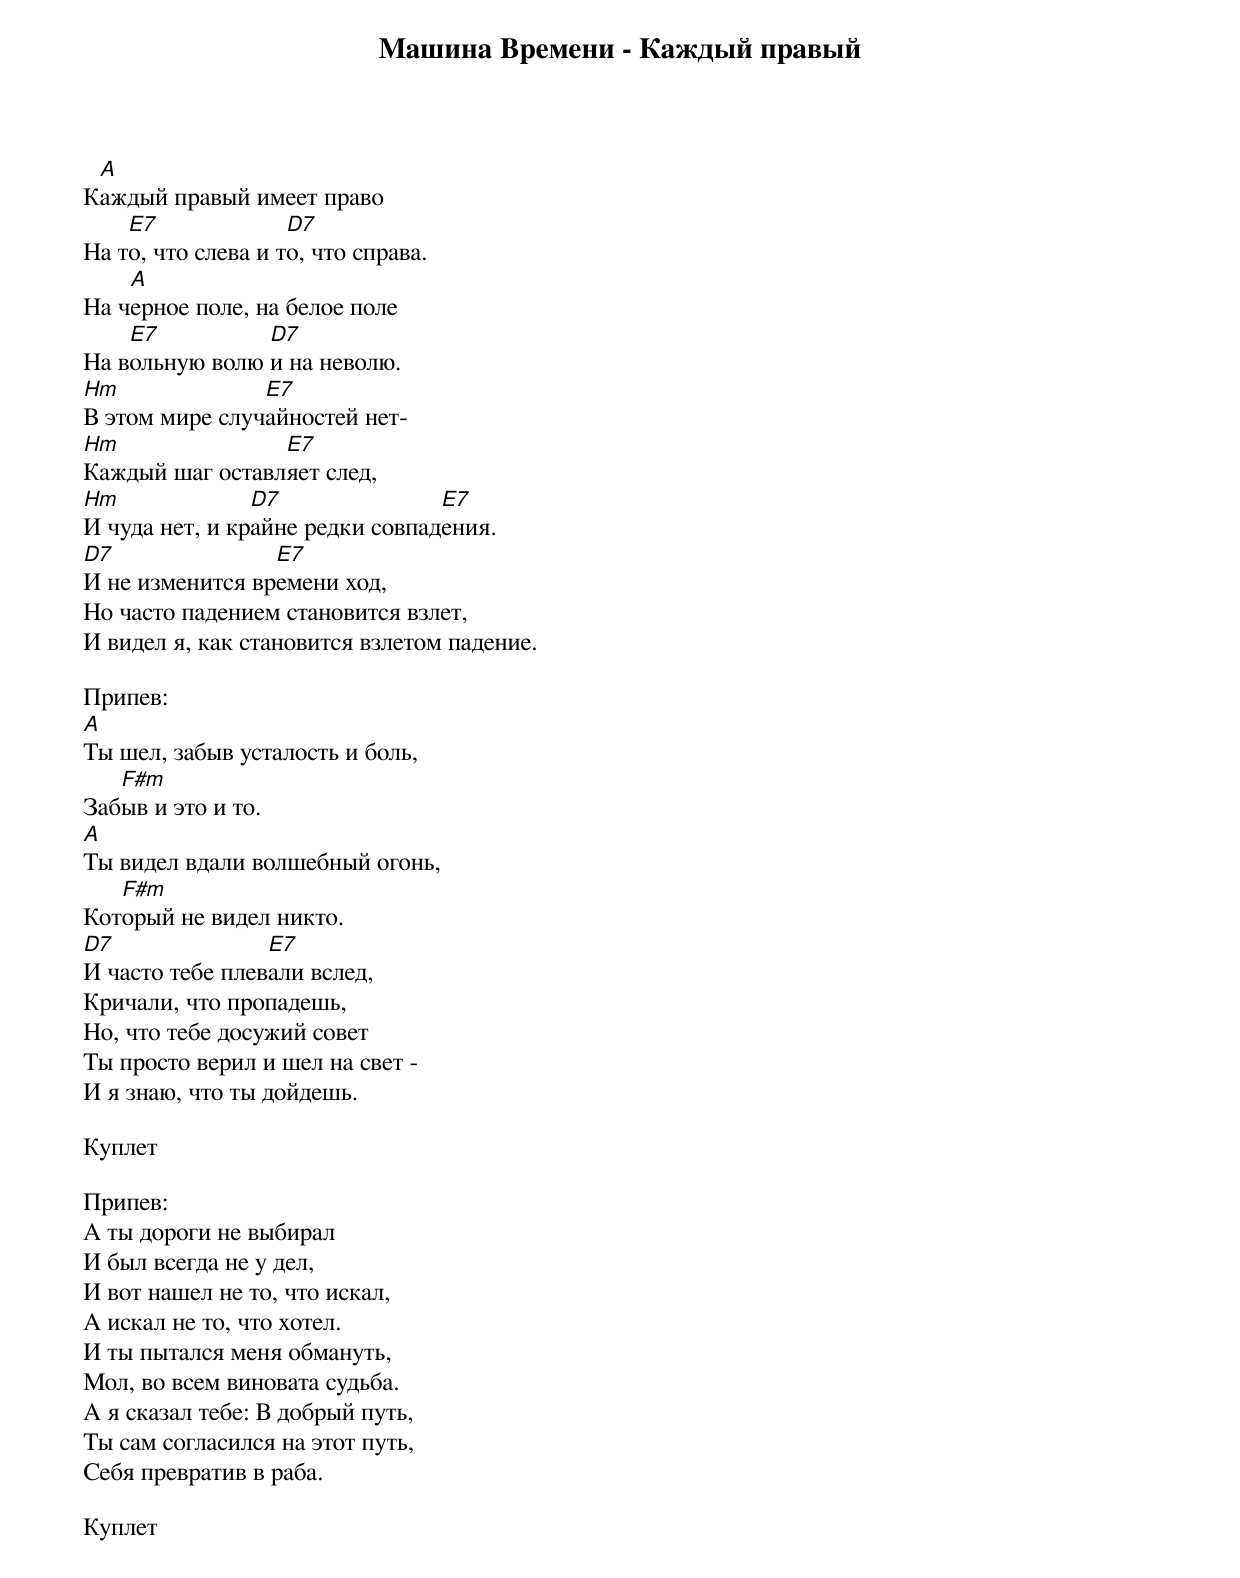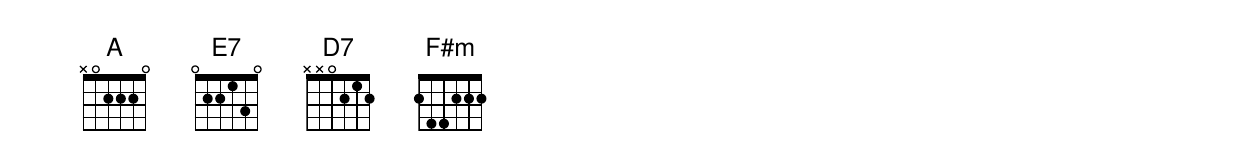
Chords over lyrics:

Машина Времени - Каждый правый

 A
Каждый правый имеет право
    E7              D7
На то, что слева и то, что справа.
    A
На черное поле, на белое поле
    E7          D7
На вольную волю и на неволю.
Hm              E7
В этом мире случайностей нет-
Hm               E7
Каждый шаг оставляет след,
Hm              D7               E7
И чуда нет, и крайне редки совпадения.
D7               E7
И не изменится времени ход,
Но часто падением становится взлет,
И видел я, как становится взлетом падение.

Припев:
A
Ты шел, забыв усталость и боль,
   F#m
Забыв и это и то.
A
Ты видел вдали волшебный огонь,
   F#m
Который не видел никто.
D7               E7
И часто тебе плевали вслед,
Кричали, что пропадешь,
Но, что тебе досужий совет
Ты просто верил и шел на свет -
И я знаю, что ты дойдешь.

Куплет

Припев:
А ты дороги не выбирал
И был всегда не у дел,
И вот нашел не то, что искал,
А искал не то, что хотел.
И ты пытался меня обмануть,
Мол, во всем виновата судьба.
А я сказал тебе: В добрый путь,
Ты сам согласился на этот путь,
Себя превратив в раба.

Куплет
